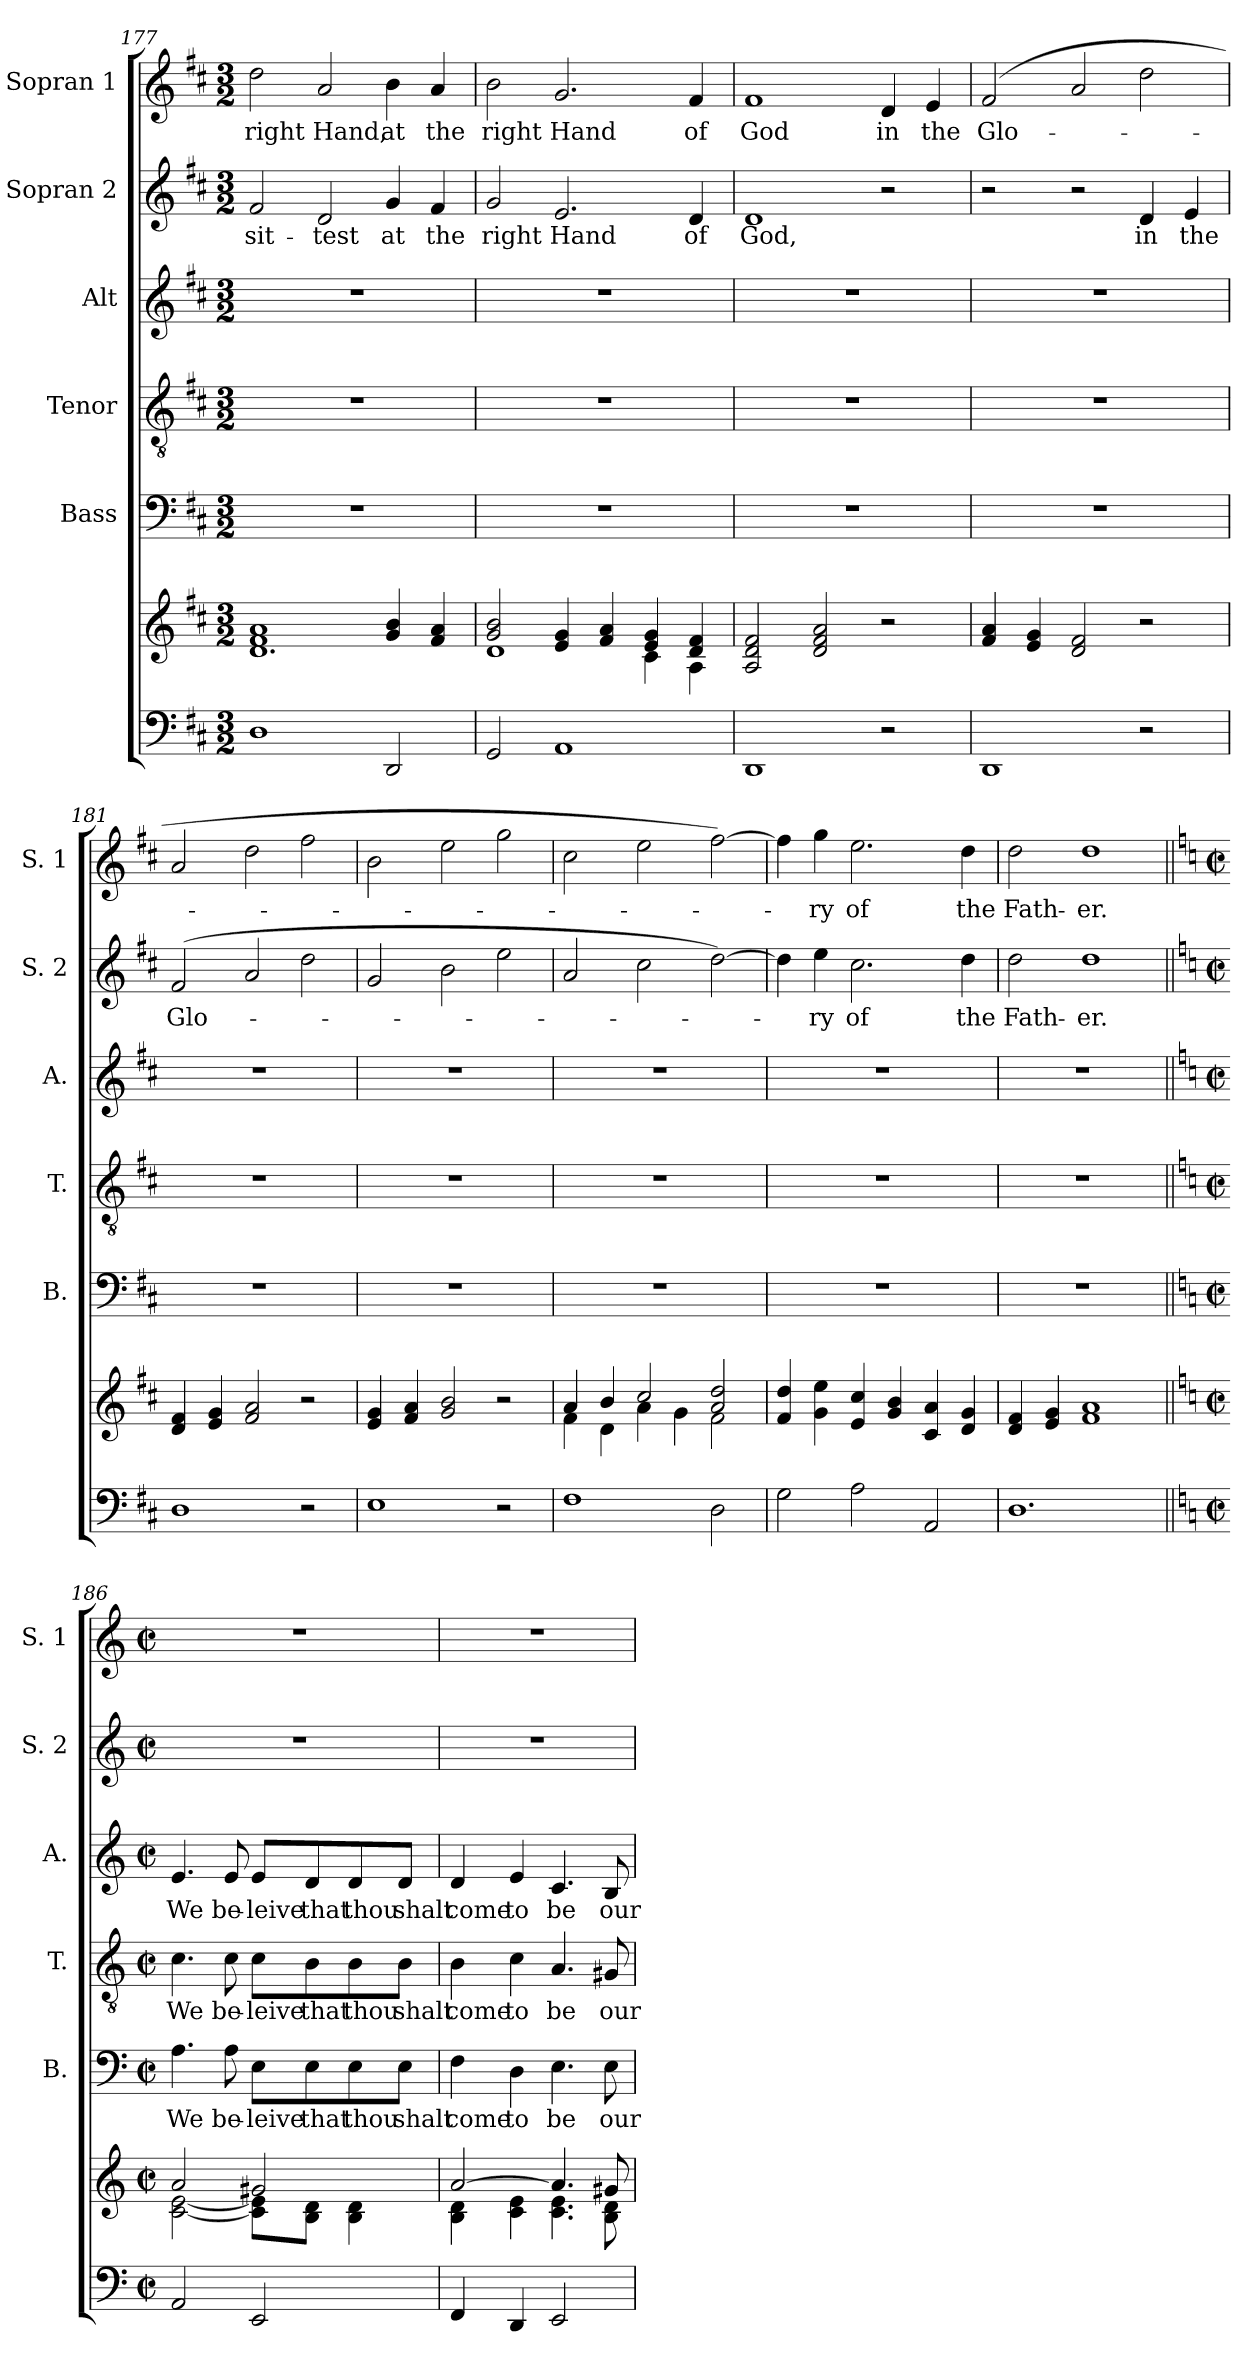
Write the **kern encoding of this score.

**kern	**kern	**kern	**text	**kern	**text	**kern	**text	**kern	**text	**kern	**text
*part6	*part6	*part5	*part5	*part4	*part4	*part3	*part3	*part2	*part2	*part1	*part1
*staff7	*staff6	*staff5	*staff5	*staff4	*staff4	*staff3	*staff3	*staff2	*staff2	*staff1	*staff1
*	*	*I"Bass	*	*I"Tenor	*	*I"Alt	*	*I"Sopran 2	*	*I"Sopran 1	*
*	*	*I'B.	*	*I'T.	*	*I'A.	*	*I'S. 2	*	*I'S. 1	*
*clefF4	*clefG2	*clefF4	*	*clefGv2	*	*clefG2	*	*clefG2	*	*clefG2	*
*k[f#c#]	*k[f#c#]	*k[f#c#]	*	*k[f#c#]	*	*k[f#c#]	*	*k[f#c#]	*	*k[f#c#]	*
*D:	*D:	*D:	*	*D:	*	*D:	*	*D:	*	*D:	*
*M3/2	*M3/2	*M3/2	*	*M3/2	*	*M3/2	*	*M3/2	*	*M3/2	*
=177	=177	=177	=177	=177	=177	=177	=177	=177	=177	=177	=177
*	*^	*	*	*	*	*	*	*	*	*	*
!	!	!	!	!	!	!	!	!	!	!LO:LY:b	!	!LO:LY:b
1D	1f# 1a	1.d	1.r	.	1.r	.	1.r	.	2f#/	sit-	2dd\	right
!	!	!	!	!	!	!	!	!	!	!LO:LY:b	!	!LO:LY:b
.	.	.	.	.	.	.	.	.	2d/	-test	2a/	Hand,
!	!	!	!	!	!	!	!	!	!	!LO:LY:b	!	!LO:LY:b
2DD/	4g/ 4b/	.	.	.	.	.	.	.	4g/	at	4b\	at
!	!	!	!	!	!	!	!	!	!	!LO:LY:b	!	!LO:LY:b
.	4f#/ 4a/	.	.	.	.	.	.	.	4f#/	the	4a/	the
!!LO:PB:g=z
=178	=178	=178	=178	=178	=178	=178	=178	=178	=178	=178	=178	=178
!	!	!	!	!	!	!	!	!	!	!LO:LY:b	!	!LO:LY:b
2GG/	2g/ 2b/	1d	1.r	.	1.r	.	1.r	.	2g/	right	2b\	right
!	!	!	!	!	!	!	!	!	!	!LO:LY:b	!	!LO:LY:b
1AA	4e/ 4g/	.	.	.	.	.	.	.	2.e/	Hand	2.g/	Hand
.	4f#/ 4a/	.	.	.	.	.	.	.	.	.	.	.
.	4e/ 4g/	4c#\	.	.	.	.	.	.	.	.	.	.
!	!	!	!	!	!	!	!	!	!	!LO:LY:b	!	!LO:LY:b
.	4d/ 4f#/	4A\	.	.	.	.	.	.	4d/	of	4f#/	of
=179	=179	=179	=179	=179	=179	=179	=179	=179	=179	=179	=179	=179
!	!	!	!	!	!	!	!	!	!	!LO:LY:b	!	!LO:LY:b
*	*v	*v	*	*	*	*	*	*	*	*	*	*
1DD	2A/ 2d/ 2f#/	1.r	.	1.r	.	1.r	.	1d	God,	1f#	God
.	2d/ 2f#/ 2a/	.	.	.	.	.	.	.	.	.	.
!	!	!	!	!	!	!	!	!	!	!	!LO:LY:b
2r	2r	.	.	.	.	.	.	2r	.	4d/	in
!	!	!	!	!	!	!	!	!	!	!	!LO:LY:b
.	.	.	.	.	.	.	.	.	.	4e/	the
=180	=180	=180	=180	=180	=180	=180	=180	=180	=180	=180	=180
!	!	!	!	!	!	!	!	!	!	!	!LO:LY:b
1DD	4f#/ 4a/	1.r	.	1.r	.	1.r	.	2r	.	(2f#/	Glo-
.	4e/ 4g/	.	.	.	.	.	.	.	.	.	.
.	2d/ 2f#/	.	.	.	.	.	.	2r	.	2a/	.
!	!	!	!	!	!	!	!	!	!LO:LY:b	!	!
2r	2r	.	.	.	.	.	.	4d/	in	2dd\	.
!	!	!	!	!	!	!	!	!	!LO:LY:b	!	!
.	.	.	.	.	.	.	.	4e/	the	.	.
=181	=181	=181	=181	=181	=181	=181	=181	=181	=181	=181	=181
!	!	!	!	!	!	!	!	!	!LO:LY:b	!	!
1D	4d/ 4f#/	1.r	.	1.r	.	1.r	.	(2f#/	Glo-	2a/	.
.	4e/ 4g/	.	.	.	.	.	.	.	.	.	.
.	2f#/ 2a/	.	.	.	.	.	.	2a/	.	2dd\	.
2r	2r	.	.	.	.	.	.	2dd\	.	2ff#\	.
=182	=182	=182	=182	=182	=182	=182	=182	=182	=182	=182	=182
1E	4e/ 4g/	1.r	.	1.r	.	1.r	.	2g/	.	2b\	.
.	4f#/ 4a/	.	.	.	.	.	.	.	.	.	.
.	2g/ 2b/	.	.	.	.	.	.	2b\	.	2ee\	.
2r	2r	.	.	.	.	.	.	2ee\	.	2gg\	.
!!LO:LB:g=z
=183	=183	=183	=183	=183	=183	=183	=183	=183	=183	=183	=183
*	*^	*	*	*	*	*	*	*	*	*	*
1F#	4a/	4f#\	1.r	.	1.r	.	1.r	.	2a/	.	2cc#\	.
.	4b/	4d\	.	.	.	.	.	.	.	.	.	.
.	2cc#/	4a\	.	.	.	.	.	.	2cc#\	.	2ee\	.
.	.	4g\	.	.	.	.	.	.	.	.	.	.
2D\	2a/ 2dd/	2f#\	.	.	.	.	.	.	[2dd\)	.	[2ff#\)	.
*	*v	*v	*	*	*	*	*	*	*	*	*	*
=184	=184	=184	=184	=184	=184	=184	=184	=184	=184	=184	=184
2G\	4f#/ 4dd/	1.r	.	1.r	.	1.r	.	4dd\]	.	4ff#\]	.
!	!	!	!	!	!	!	!	!	!LO:LY:b	!	!LO:LY:b
.	4g\ 4ee\	.	.	.	.	.	.	4ee\	-ry	4gg\	-ry
!	!	!	!	!	!	!	!	!	!LO:LY:b	!	!LO:LY:b
2A\	4e/ 4cc#/	.	.	.	.	.	.	2.cc#\	of	2.ee\	of
.	4g/ 4b/	.	.	.	.	.	.	.	.	.	.
2AA/	4c#/ 4a/	.	.	.	.	.	.	.	.	.	.
!	!	!	!	!	!	!	!	!	!LO:LY:b	!	!LO:LY:b
.	4d/ 4g/	.	.	.	.	.	.	4dd\	the	4dd\	the
=185	=185	=185	=185	=185	=185	=185	=185	=185	=185	=185	=185
!	!	!	!	!	!	!	!	!	!LO:LY:b	!	!LO:LY:b
1.D	4d/ 4f#/	1.r	.	1.r	.	1.r	.	2dd\	Fath-	2dd\	Fath-
.	4e/ 4g/	.	.	.	.	.	.	.	.	.	.
!	!	!	!	!	!	!	!	!	!LO:LY:b	!	!LO:LY:b
.	1f# 1a	.	.	.	.	.	.	1dd	-er.	1dd	-er.
=186||	=186||	=186||	=186||	=186||	=186||	=186||	=186||	=186||	=186||	=186||	=186||
*k[]	*k[]	*k[]	*	*k[]	*	*k[]	*	*k[]	*	*k[]	*
*C:	*C:	*C:	*	*C:	*	*C:	*	*C:	*	*C:	*
*M2/2	*M2/2	*M2/2	*	*M2/2	*	*M2/2	*	*M2/2	*	*M2/2	*
*met(c|)	*met(c|)	*met(c|)	*	*met(c|)	*	*met(c|)	*	*met(c|)	*	*met(c|)	*
*	*^	*	*	*	*	*	*	*	*	*	*
!	!	!	!	!LO:LY:b	!	!LO:LY:b	!	!LO:LY:b	!	!	!	!
2AA/	2a/	[<2c\ [<2e\	4.A\	We	4.c\	We	4.e/	We	1r	.	1r	.
!	!	!	!	!LO:LY:b	!	!LO:LY:b	!	!LO:LY:b	!	!	!	!
.	.	.	8A\	be-	8c\	be-	8e/	be-	.	.	.	.
!	!	!	!	!LO:LY:b	!	!LO:LY:b	!	!LO:LY:b	!	!	!	!
2EE/	2g#X/	8c\] 8e\]L	8E\L	-leive	8c\L	-leive	8e/L	-leive	.	.	.	.
!	!	!	!	!LO:LY:b	!	!LO:LY:b	!	!LO:LY:b	!	!	!	!
.	.	8B\ 8d\J	8E\	that	8B\	that	8d/	that	.	.	.	.
!	!	!	!	!LO:LY:b	!	!LO:LY:b	!	!LO:LY:b	!	!	!	!
.	.	4B\ 4d\	8E\	thou	8B\	thou	8d/	thou	.	.	.	.
!	!	!	!	!LO:LY:b	!	!LO:LY:b	!	!LO:LY:b	!	!	!	!
.	.	.	8E\J	shalt	8B\J	shalt	8d/J	shalt	.	.	.	.
=187	=187	=187	=187	=187	=187	=187	=187	=187	=187	=187	=187	=187
!	!	!	!	!LO:LY:b	!	!LO:LY:b	!	!LO:LY:b	!	!	!	!
4FF/	[>2a/	4B\ 4d\	4F\	come	4B\	come	4d/	come	1r	.	1r	.
!	!	!	!	!LO:LY:b	!	!LO:LY:b	!	!LO:LY:b	!	!	!	!
4DD/	.	4c\ 4e\	4D\	to	4c\	to	4e/	to	.	.	.	.
!	!	!	!	!LO:LY:b	!	!LO:LY:b	!	!LO:LY:b	!	!	!	!
2EE/	4.a/]	4.c\ 4.e\	4.E\	be	4.A/	be	4.c/	be	.	.	.	.
!	!	!	!	!LO:LY:b	!	!LO:LY:b	!	!LO:LY:b	!	!	!	!
.	8g#X/	8B\ 8d\	8E\	our	8G#X/	our	8B/	our	.	.	.	.
*	*v	*v	*	*	*	*	*	*	*	*	*	*
=	=	=	=	=	=	=	=	=	=	=	=
*-	*-	*-	*-	*-	*-	*-	*-	*-	*-	*-	*-
